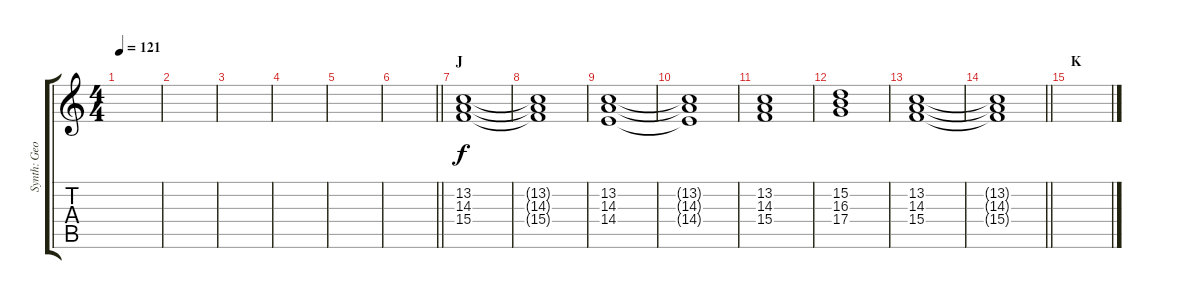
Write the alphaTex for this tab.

\track ("Synth: Geoff" "Synth: Geo") {instrument synthstrings1}
\staff {score tabs}
\tuning (E4 B3 G3 D3 A2 E2) {hide}
\ts (4 4)
\tempo 121
\clef g2
\ks c
|
|
|
|
|
\barLineRight lightlight
|
\section ("" "J")
(13.2 14.3 15.4).1 |
(13.2{t} 14.3{t} 15.4{t}).1 |
(13.2 14.3 14.4).1 |
(13.2{t} 14.3{t} 14.4{t}).1 |
(13.2 14.3 15.4).1 |
(15.2 16.3 17.4).1 |
(13.2 14.3 15.4).1 |
\barLineRight lightlight
(13.2{t} 14.3{t} 15.4{t}).1 |
\section ("" "K")
